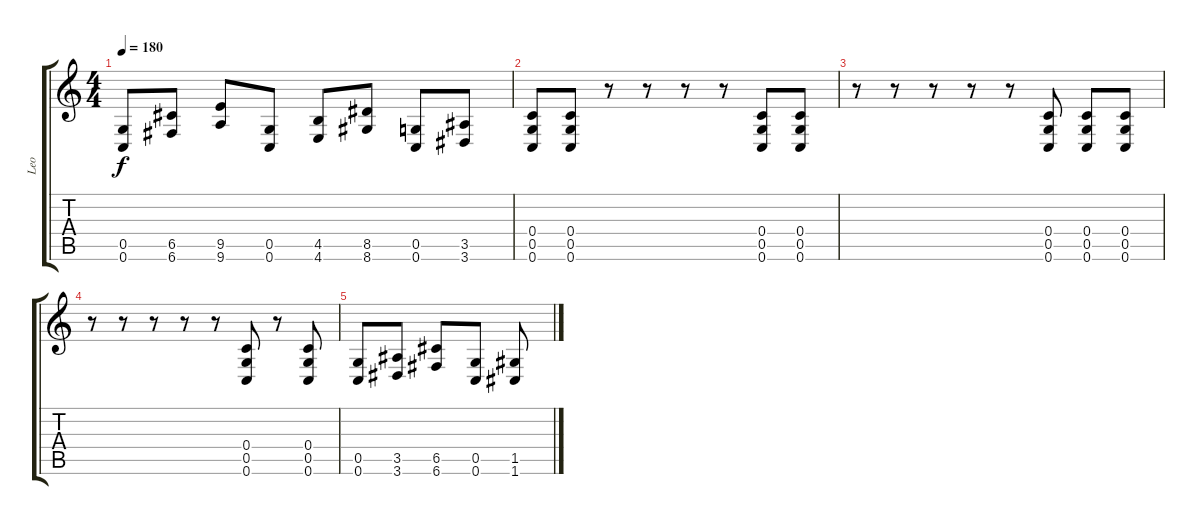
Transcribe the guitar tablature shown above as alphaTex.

\track ("Leo" "Leo") {instrument distortionguitar}
\staff {score tabs}
\tuning (D4 A3 F3 C3 G2 C2) {hide}
\ts (4 4)
\tempo 180
\clef g2
\ks c
(0.5 0.6).8{dy f} (6.5 6.6).8 (9.5 9.6).8 (0.5 0.6).8 (4.5 4.6).8 (8.5 8.6).8 (0.5 0.6).8 (3.5 3.6).8 |
(0.4 0.5 0.6).8 (0.4 0.5 0.6).8 r.8 r.8 r.8 r.8 (0.4 0.5 0.6).8 (0.4 0.5 0.6).8 |
r.8 r.8 r.8 r.8 r.8 (0.4 0.5 0.6).8 (0.4 0.5 0.6).8 (0.4 0.5 0.6).8 |
r.8 r.8 r.8 r.8 r.8 (0.4 0.5 0.6).8 r.8 (0.4 0.5 0.6).8 |
(0.5 0.6).8 (3.5 3.6).8 (6.5 6.6).8 (0.5 0.6).8 (1.5 1.6).8
